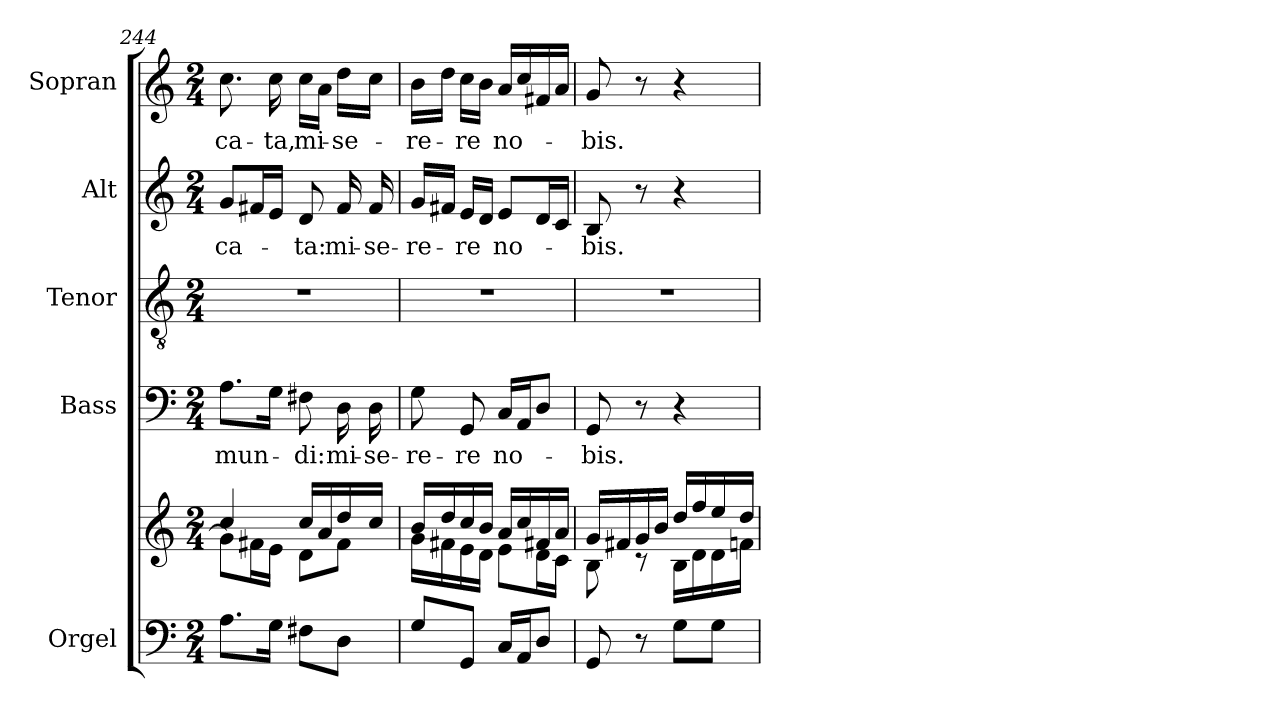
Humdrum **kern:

**kern	**kern	**kern	**text	**kern	**kern	**text	**kern	**text
*part5	*part5	*part4	*part4	*part3	*part2	*part2	*part1	*part1
*staff6	*staff5	*staff4	*staff4	*staff3	*staff2	*staff2	*staff1	*staff1
*I"Orgel	*	*I"Bass	*	*I"Tenor	*I"Alt	*	*I"Sopran	*
*I'Org.	*	*I'B.	*	*I'T.	*I'A.	*	*I'S.	*
*clefF4	*clefG2	*clefF4	*	*clefGv2	*clefG2	*	*clefG2	*
*k[]	*k[]	*k[]	*	*k[]	*k[]	*	*k[]	*
*C:	*C:	*C:	*	*C:	*C:	*	*C:	*
*M2/4	*M2/4	*M2/4	*	*M2/4	*M2/4	*	*M2/4	*
=244	=244	=244	=244	=244	=244	=244	=244	=244
*	*^	*	*	*	*	*	*	*
!	!	!	!	!LO:LY:b	!	!	!LO:LY:b	!	!LO:LY:b
8.A\L	4cc/	8g\L]	8.A\L	mun-	2r	8g/L	-ca-	8.cc\	-ca-
.	.	16f#X\L	.	.	.	16f#X/L	.	.	.
!	!	!	!	!	!	!	!	!	!LO:LY:b
16G\Jk	.	16e\JJ	16G\Jk	.	.	16e/JJ	.	16cc\	-ta,
!	!	!	!	!LO:LY:b	!	!	!LO:LY:b	!	!LO:LY:b
8F#X\L	16cc/LL	8d\L	8F#X\	-di:	.	8d/	-ta:	16cc\LL	mi-
.	16a/	.	.	.	.	.	.	16a\JJ	.
!	!	!	!	!LO:LY:b	!	!	!LO:LY:b	!	!LO:LY:b
8D\J	16dd/	8f#\J	16D\	mi-	.	16f#/	mi-	16dd\LL	-se-
!	!	!	!	!LO:LY:b	!	!	!LO:LY:b	!	!
.	16cc/JJ	.	16D\	-se-	.	16f#/	-se-	16cc\JJ	.
=245	=245	=245	=245	=245	=245	=245	=245	=245	=245
!	!	!	!	!LO:LY:b	!	!	!LO:LY:b	!	!LO:LY:b
8G/L	16b/LL	16g\LL	8G\	-re-	2r	16g/LL	-re-	16b\LL	-re-
.	16dd/	16f#X\	.	.	.	16f#X/JJ	.	16dd\JJ	.
!	!	!	!	!LO:LY:b	!	!	!LO:LY:b	!	!LO:LY:b
8GG/J	16cc/	16e\	8GG/	-re	.	16e/LL	-re	16cc\LL	-re
.	16b/JJ	16d\JJ	.	.	.	16d/JJ	.	16b\JJ	.
!	!	!	!	!LO:LY:b	!	!	!LO:LY:b	!	!LO:LY:b
16C/LL	16a/LL	8e\L	16C/LL	no-	.	8e/L	no-	16a/LL	no-
16AA/J	16cc/	.	16AA/J	.	.	.	.	16cc/	.
8D/J	16f#X/	16d\L	8D/J	.	.	16d/L	.	16f#X/	.
.	16a/JJ	16c\JJ	.	.	.	16c/JJ	.	16a/JJ	.
!!LO:LB:g=z
=246	=246	=246	=246	=246	=246	=246	=246	=246	=246
!	!	!	!	!LO:LY:b	!	!	!LO:LY:b	!	!LO:LY:b
8GG/	16g/LL	8B\	8GG/	-bis.	2r	8B/	-bis.	8g/	-bis.
.	16f#X/	.	.	.	.	.	.	.	.
8r	16g/	8rB	8r	.	.	8r	.	8r	.
.	16b/JJ	.	.	.	.	.	.	.	.
8G\L	16dd/LL	16B\LL	4r	.	.	4r	.	4r	.
.	16ff/	16d\	.	.	.	.	.	.	.
8G\J	16ee/	16d\	.	.	.	.	.	.	.
.	16dd/JJ	16fn\JJ	.	.	.	.	.	.	.
*	*v	*v	*	*	*	*	*	*	*
=	=	=	=	=	=	=	=	=
*-	*-	*-	*-	*-	*-	*-	*-	*-
